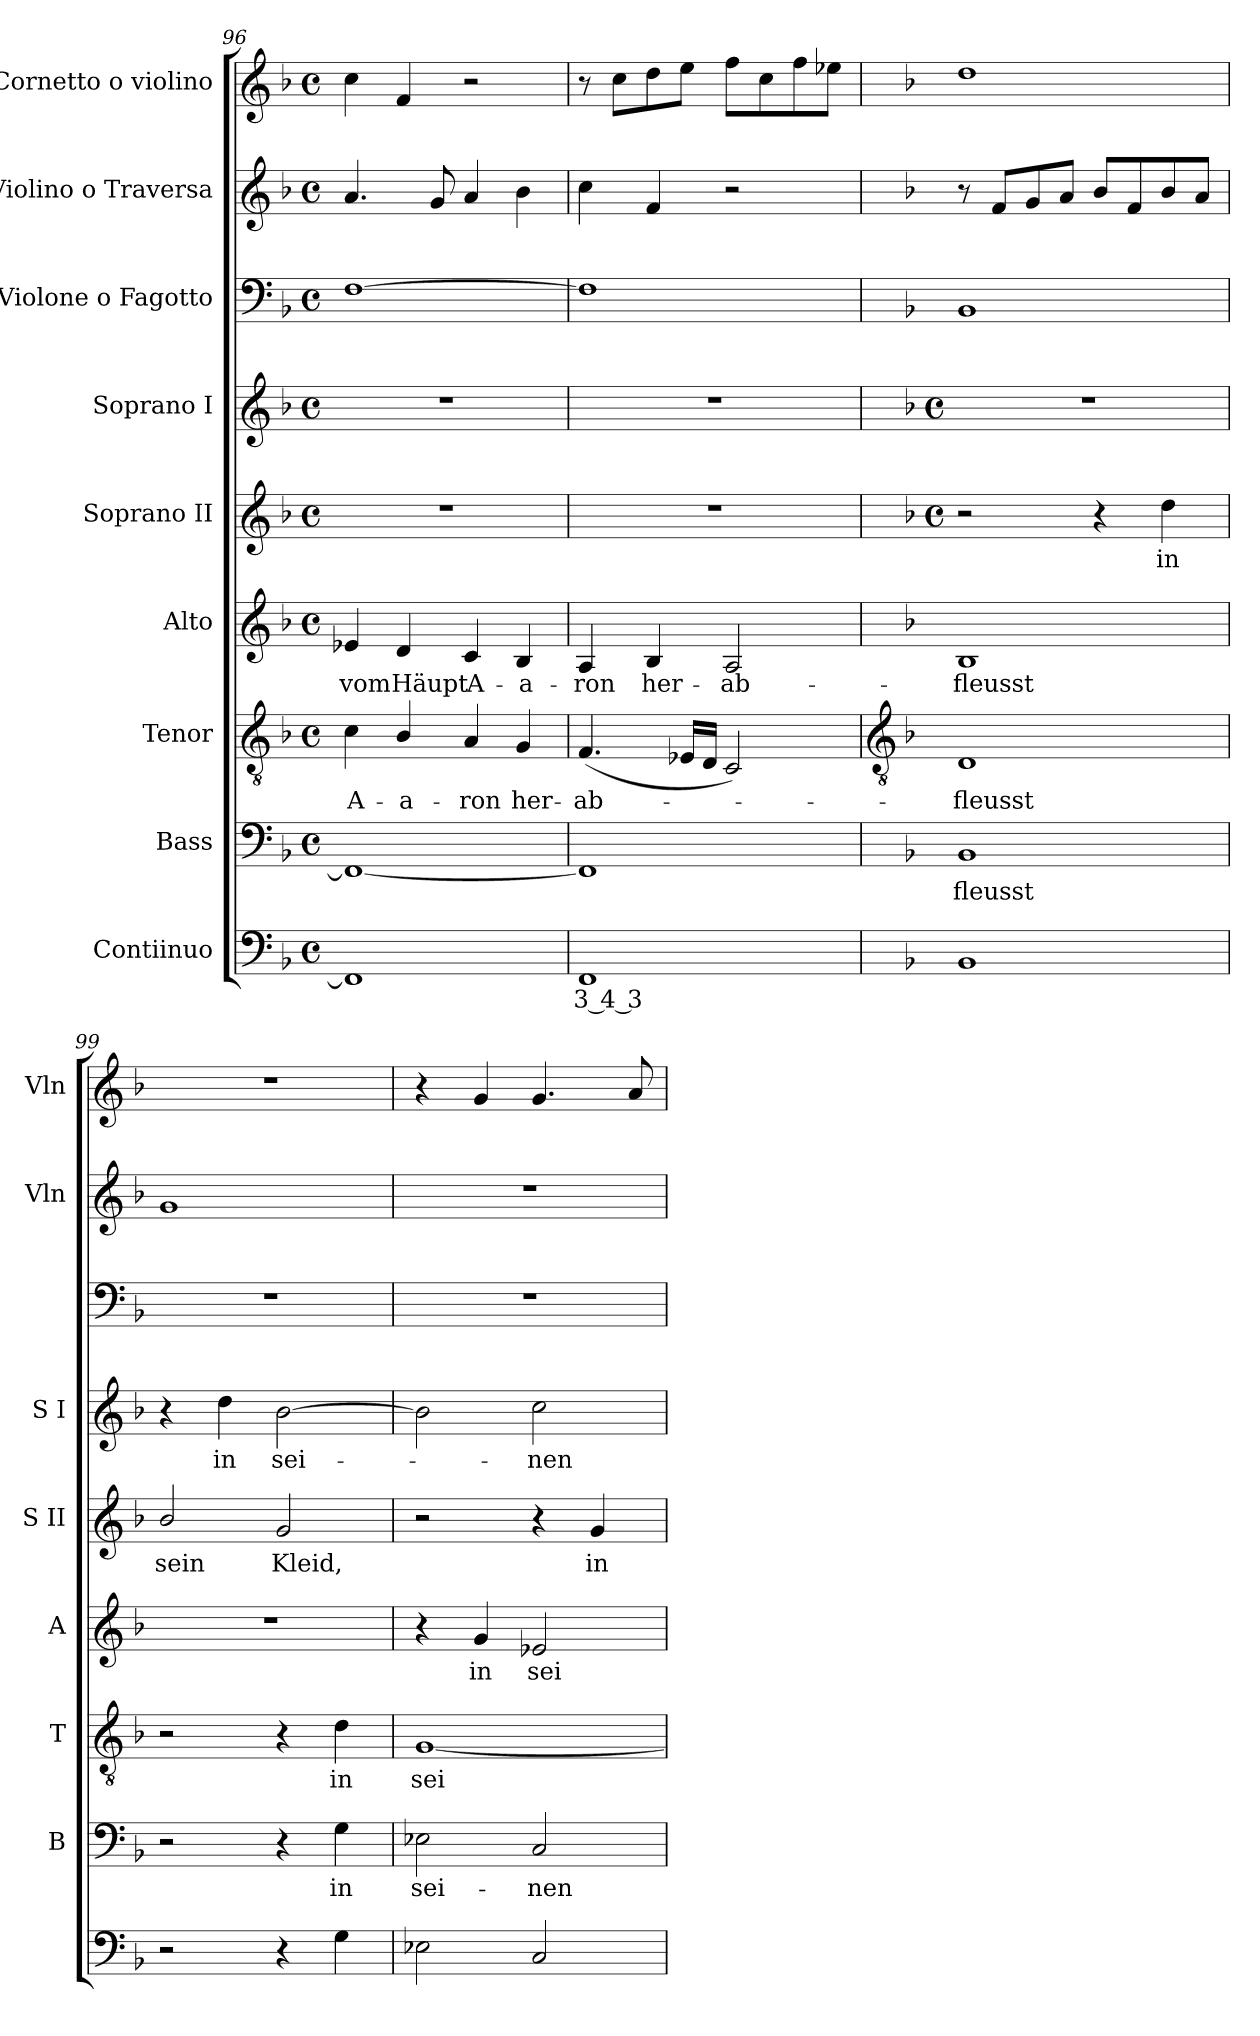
**kern	**text	**kern	**text	**kern	**text	**kern	**text	**kern	**text	**kern	**text	**kern	**kern	**kern
*part9	*part9	*part8	*part8	*part7	*part7	*part6	*part6	*part5	*part5	*part4	*part4	*part3	*part2	*part1
*staff9	*staff9	*staff8	*staff8	*staff7	*staff7	*staff6	*staff6	*staff5	*staff5	*staff4	*staff4	*staff3	*staff2	*staff1
*I"Contiinuo	*	*I"Bass	*	*I"Tenor	*	*I"Alto	*	*I"Soprano II	*	*I"Soprano I	*	*I"Violone o Fagotto	*I"Violino o Traversa	*I"Cornetto o violino
*	*	*I'B	*	*I'T	*	*I'A	*	*I'S II	*	*I'S I	*	*	*I'Vln	*I'Vln
*clefF4	*	*clefF4	*	*clefGv2	*	*clefG2	*	*clefG2	*	*clefG2	*	*clefF4	*clefG2	*clefG2
*k[b-]	*	*k[b-]	*	*k[b-]	*	*k[b-]	*	*k[b-]	*	*k[b-]	*	*k[b-]	*k[b-]	*k[b-]
*F:	*	*F:	*	*F:	*	*F:	*	*F:	*	*F:	*	*F:	*F:	*F:
*M4/4	*	*M4/4	*	*M4/4	*	*M4/4	*	*M4/4	*	*M4/4	*	*M4/4	*M4/4	*M4/4
*met(c)	*	*met(c)	*	*met(c)	*	*met(c)	*	*met(c)	*	*met(c)	*	*met(c)	*met(c)	*met(c)
=96	=96	=96	=96	=96	=96	=96	=96	=96	=96	=96	=96	=96	=96	=96
!	!	!	!	!	!LO:LY:b	!	!LO:LY:b	!	!	!	!	!	!	!
1FF]	.	1FF_	.	4c	A-	4e-X	vom	1r	.	1r	.	[1F	4.a	4cc
!	!	!	!	!	!LO:LY:b	!	!LO:LY:b	!	!	!	!	!	!	!
.	.	.	.	4B-/	-a-	4d	Häupt	.	.	.	.	.	.	4f
.	.	.	.	.	.	.	.	.	.	.	.	.	8g	.
!	!	!	!	!	!LO:LY:b	!	!LO:LY:b	!	!	!	!	!	!	!
.	.	.	.	4A	-ron	4c	A-	.	.	.	.	.	4a	2r
!	!	!	!	!	!LO:LY:b	!	!LO:LY:b	!	!	!	!	!	!	!
.	.	.	.	4G	her-	4B-	-a-	.	.	.	.	.	4b-	.
=97	=97	=97	=97	=97	=97	=97	=97	=97	=97	=97	=97	=97	=97	=97
!	!LO:LY:b	!	!	!	!LO:LY:b	!	!LO:LY:b	!	!	!	!	!	!	!
1FF	3 4 3	1FF]	.	(<4.F	-ab-	4A	-ron	1r	.	1r	.	1F]	4cc	8r
.	.	.	.	.	.	.	.	.	.	.	.	.	.	8ccL
!	!	!	!	!	!	!	!LO:LY:b	!	!	!	!	!	!	!
.	.	.	.	.	.	4B-	her-	.	.	.	.	.	4f	8dd
.	.	.	.	16E-XLL	.	.	.	.	.	.	.	.	.	8eeJ
.	.	.	.	16DJJ	.	.	.	.	.	.	.	.	.	.
!	!	!	!	!	!	!	!LO:LY:b	!	!	!	!	!	!	!
.	.	.	.	2C)	.	2A	-ab-	.	.	.	.	.	2r	8ffL
.	.	.	.	.	.	.	.	.	.	.	.	.	.	8cc
.	.	.	.	.	.	.	.	.	.	.	.	.	.	8ff
.	.	.	.	.	.	.	.	.	.	.	.	.	.	8ee-XJ
!!LO:LB:g=z
=98	=98	=98	=98	=98	=98	=98	=98	=98	=98	=98	=98	=98	=98	=98
*	*	*	*	*clefGv2	*	*	*	*	*	*	*	*	*	*
*	*	*	*	*	*	*	*	*k[b-]	*	*k[b-]	*	*	*	*
*	*	*	*	*	*	*	*	*F:	*	*F:	*	*	*	*
*	*	*	*	*	*	*	*	*M4/4	*	*M4/4	*	*	*	*
*	*	*	*	*	*	*	*	*met(c)	*	*met(c)	*	*	*	*
!	!	!	!LO:LY:b	!	!LO:LY:b	!	!LO:LY:b	!	!	!	!	!	!	!
1BB-	.	1BB-	fleusst	1D	fleusst	1B-	-fleusst	2r	.	1r	.	1BB-	8r	1dd
.	.	.	.	.	.	.	.	.	.	.	.	.	8fL	.
.	.	.	.	.	.	.	.	.	.	.	.	.	8g	.
.	.	.	.	.	.	.	.	.	.	.	.	.	8aJ	.
.	.	.	.	.	.	.	.	4r	.	.	.	.	8b-L	.
.	.	.	.	.	.	.	.	.	.	.	.	.	8f	.
!	!	!	!	!	!	!	!	!	!LO:LY:b	!	!	!	!	!
.	.	.	.	.	.	.	.	4dd	in	.	.	.	8b-	.
.	.	.	.	.	.	.	.	.	.	.	.	.	8aJ	.
=99	=99	=99	=99	=99	=99	=99	=99	=99	=99	=99	=99	=99	=99	=99
!	!	!	!	!	!	!	!	!	!LO:LY:b	!	!	!	!	!
2r	.	2r	.	2r	.	1r	.	2b-/	sein	4r	.	1r	1g	1r
!	!	!	!	!	!	!	!	!	!	!	!LO:LY:b	!	!	!
.	.	.	.	.	.	.	.	.	.	4dd	in	.	.	.
!	!	!	!	!	!	!	!	!	!LO:LY:b	!	!LO:LY:b	!	!	!
4r	.	4r	.	4r	.	.	.	2g	Kleid,	[2b-	sei-	.	.	.
!	!	!	!LO:LY:b	!	!LO:LY:b	!	!	!	!	!	!	!	!	!
4G	.	4G	in	4d	in	.	.	.	.	.	.	.	.	.
=100	=100	=100	=100	=100	=100	=100	=100	=100	=100	=100	=100	=100	=100	=100
!	!	!	!LO:LY:b	!	!LO:LY:b	!	!	!	!	!	!	!	!	!
2E-X	.	2E-X	sei-	[1G	sei-	4r	.	2r	.	2b-]	.	1r	1r	4r
!	!	!	!	!	!	!	!LO:LY:b	!	!	!	!	!	!	!
.	.	.	.	.	.	4g	in	.	.	.	.	.	.	4g
!	!	!	!LO:LY:b	!	!	!	!LO:LY:b	!	!	!	!LO:LY:b	!	!	!
2C	.	2C	-nen	.	.	2e-X	sei-	4r	.	2cc	nen	.	.	4.g
!	!	!	!	!	!	!	!	!	!LO:LY:b	!	!	!	!	!
.	.	.	.	.	.	.	.	4g	in	.	.	.	.	.
.	.	.	.	.	.	.	.	.	.	.	.	.	.	8a
=	=	=	=	=	=	=	=	=	=	=	=	=	=	=
*-	*-	*-	*-	*-	*-	*-	*-	*-	*-	*-	*-	*-	*-	*-
